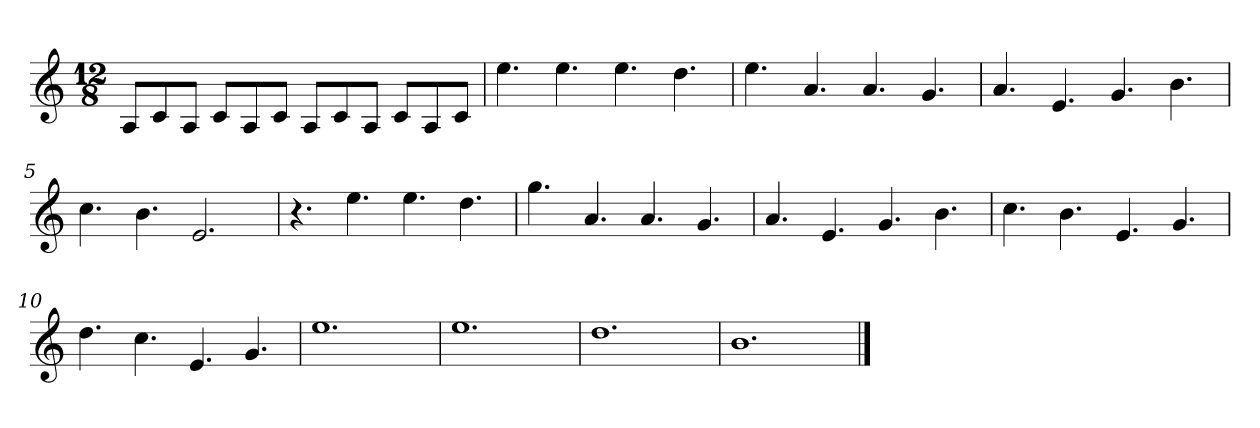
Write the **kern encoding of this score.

**kern
*part1
*staff1
*clefG2
*k[]
*C:
*M12/8
=1
8A/L
8c/
8A/J
8c/L
8A/
8c/J
8A/L
8c/
8A/J
8c/L
8A/
8c/J
=2
4.ee\
4.ee\
4.ee\
4.dd\
=3
4.ee\
4.a/
4.a/
4.g/
!!LO:LB:g=z
=4
4.a/
4.e/
4.g/
4.b\
=5
4.cc\
4.b\
2.e/
=6
4.r
4.ee\
4.ee\
4.dd\
=7
4.gg\
4.a/
4.a/
4.g/
=8
4.a/
4.e/
4.g/
4.b\
!!LO:LB:g=z
=9
4.cc\
4.b\
4.e/
4.g/
=10
4.dd\
4.cc\
4.e/
4.g/
=11
1.ee
=12
1.ee
=13
1.dd
=14
1.b
==
*-
